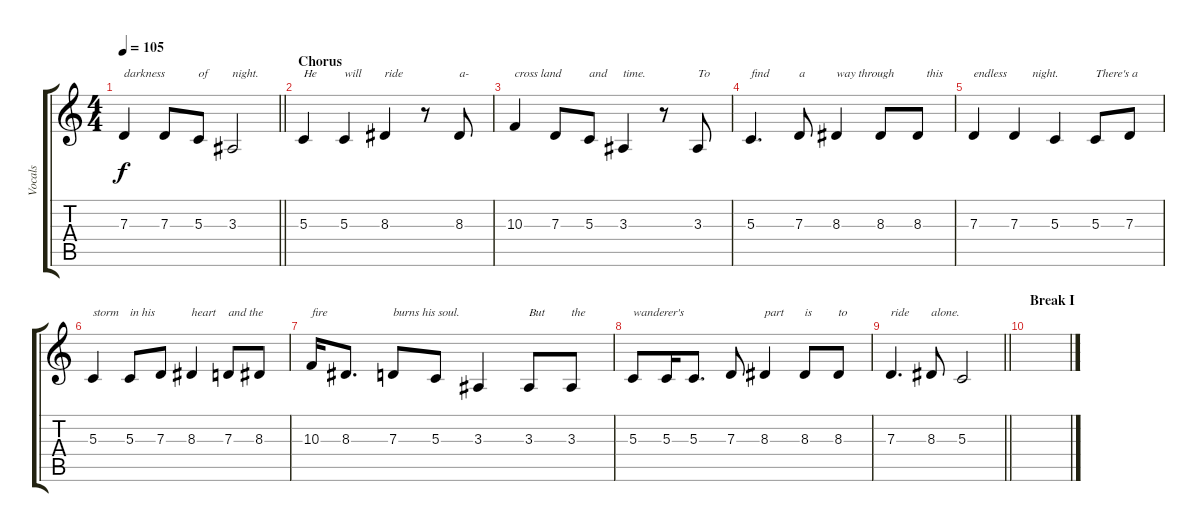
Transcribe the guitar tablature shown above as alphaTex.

\track ("Vocals" "Vocals") {instrument bassoon}
\staff {score tabs}
\tuning (E4 B3 G3 D3 A2 E2) {hide}
\ts (4 4)
\tempo 105
\clef g2
\barLineRight lightlight
\ks c
7.3.4{txt "darkness" dy f} 7.3.8 5.3.8{txt "of"} 3.3.2{txt "night."} |
\section ("" "Chorus")
5.3.4{txt "He"} 5.3.4{txt "will"} 8.3.4{txt "ride"} r.8 8.3.8{txt "a-"} |
10.3.4{txt "cross land"} 7.3.8 5.3.8{txt "and"} 3.3.4{txt "time."} r.8 3.3.8{txt "To"} |
5.3.4{d txt "find"} 7.3.8{txt "a"} 8.3.4{txt "way through"} 8.3.8 8.3.8{txt "   this"} |
7.3.4{txt "endless"} 7.3.4{txt "      night."} 5.3.4 5.3.8{txt "There's a"} 7.3.8 |
5.3.4{txt "storm"} 5.3.8{txt "in his"} 7.3.8 8.3.4{txt "heart"} 7.3.8{txt "and the"} 8.3.8 |
10.3.16{txt "fire"} 8.3.8{d} 7.3.8{txt "burns his soul."} 5.3.8 3.3.4 3.3.8{txt "But"} 3.3.8{txt "the"} |
5.3.8{txt "wanderer's"} 5.3.16 5.3.8{d} 7.3.8 8.3.4{txt "part"} 8.3.8{txt "is"} 8.3.8{txt "to"} |
\barLineRight lightlight
7.3.4{d txt "ride"} 8.3.8{txt "alone."} 5.3.2 |
\section ("" "Break I")
